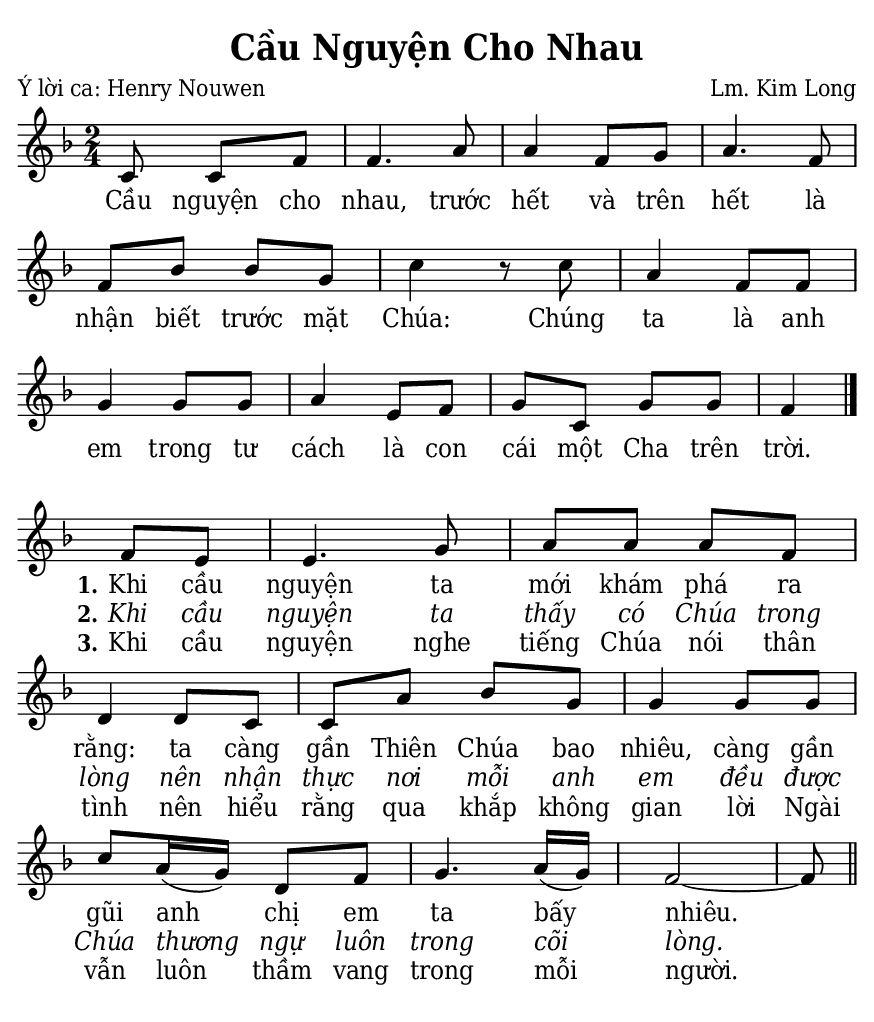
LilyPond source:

% Cài đặt chung
\version "2.24.3"
\include "english.ly"

\header {
  title = "Cầu Nguyện Cho Nhau"
  poet = "Ý lời ca: Henry Nouwen"
  composer = "Lm. Kim Long"
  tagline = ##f
}

% Nhạc
nhacPhanMot = \relative c' {
  \key f \major
  \time 2/4
  \partial 4. c8 c f |
  f4. a8 |
  a4 f8 g |
  a4. f8 |
  f bf bf g |
  c4 r8 c |
  a4 f8 f |
  g4 g8 g |
  a4 e8 f |
  g c, g' g |
  f4 \bar "|."
}

nhacPhanHai = \relative c' {
  \key f \major
  \time 2/4
  \partial 4 f8 e |
  e4. g8 |
  a a a f |
  d4 d8 c |
  c a' bf g |
  g4 g8 g |
  c a16 (g) d8 f |
  g4. a16 (g) |
  f2 ~ |
  f8 \bar "||"
}

% Lời
loiPhanMot = \lyricmode {
  Cầu nguyện cho nhau,
  trước hết và trên hết là nhận biết trước mặt Chúa:
  Chúng ta là anh em trong tư cách là con cái một Cha trên trời.
}

loiPhanHai = \lyricmode {
  <<
    {
      \set stanza = "1."
      Khi cầu nguyện ta mới khám phá ra rằng:
      ta càng gần Thiên Chúa bao nhiêu,
      càng gần gũi anh chị em ta bấy nhiêu.
    }
    \new Lyrics {
	    \set associatedVoice = "beSop"
	    \set stanza = "2."
      \override Lyrics.LyricText.font-shape = #'italic
      Khi cầu nguyện ta thấy có Chúa trong lòng
      nên nhận thực nơi mỗi anh em
      đều được Chúa thương ngự luôn trong cõi lòng.
    }
    \new Lyrics {
	    \set associatedVoice = "beSop"
	    \set stanza = "3."
      Khi cầu nguyện nghe tiếng Chúa nói thân tình
      nên hiểu rằng qua khắp không gian
      lời Ngài vẫn luôn thầm vang trong mỗi người.
    }
  >>
}

% Dàn trang
\paper {
  #(set-paper-size "a5")
  top-margin = 3\mm
  bottom-margin = 3\mm
  left-margin = 3\mm
  right-margin = 3\mm
  indent = #0
  #(define fonts
	 (make-pango-font-tree "Deja Vu Serif Condensed"
	 		       "Deja Vu Serif Condensed"
			       "Deja Vu Serif Condensed"
			       (/ 20 20)))
  print-page-number = ##f
}

\score {
  <<
    \new Staff <<
        \clef treble
        \new Voice = beSop {
          \nhacPhanMot
        }
      \new Lyrics \lyricsto beSop \loiPhanMot
    >>
  >>
  \layout {
    \override Lyrics.LyricSpace.minimum-distance = #2
    \override Score.BarNumber.break-visibility = ##(#f #f #f)
    \override Score.SpacingSpanner.uniform-stretching = ##t
    ragged-last = ##f
  }
}

\score {
  <<
    \new Staff <<
        \clef treble
        \new Voice = beSop {
          \nhacPhanHai
        }
      \new Lyrics \lyricsto beSop \loiPhanHai
    >>
  >>
  \layout {
    \override Staff.TimeSignature.transparent = ##t
    \override Lyrics.LyricSpace.minimum-distance = #2
    \override Score.BarNumber.break-visibility = ##(#f #f #f)
    \override Score.SpacingSpanner.uniform-stretching = ##t
    ragged-last = ##f
  }
}
